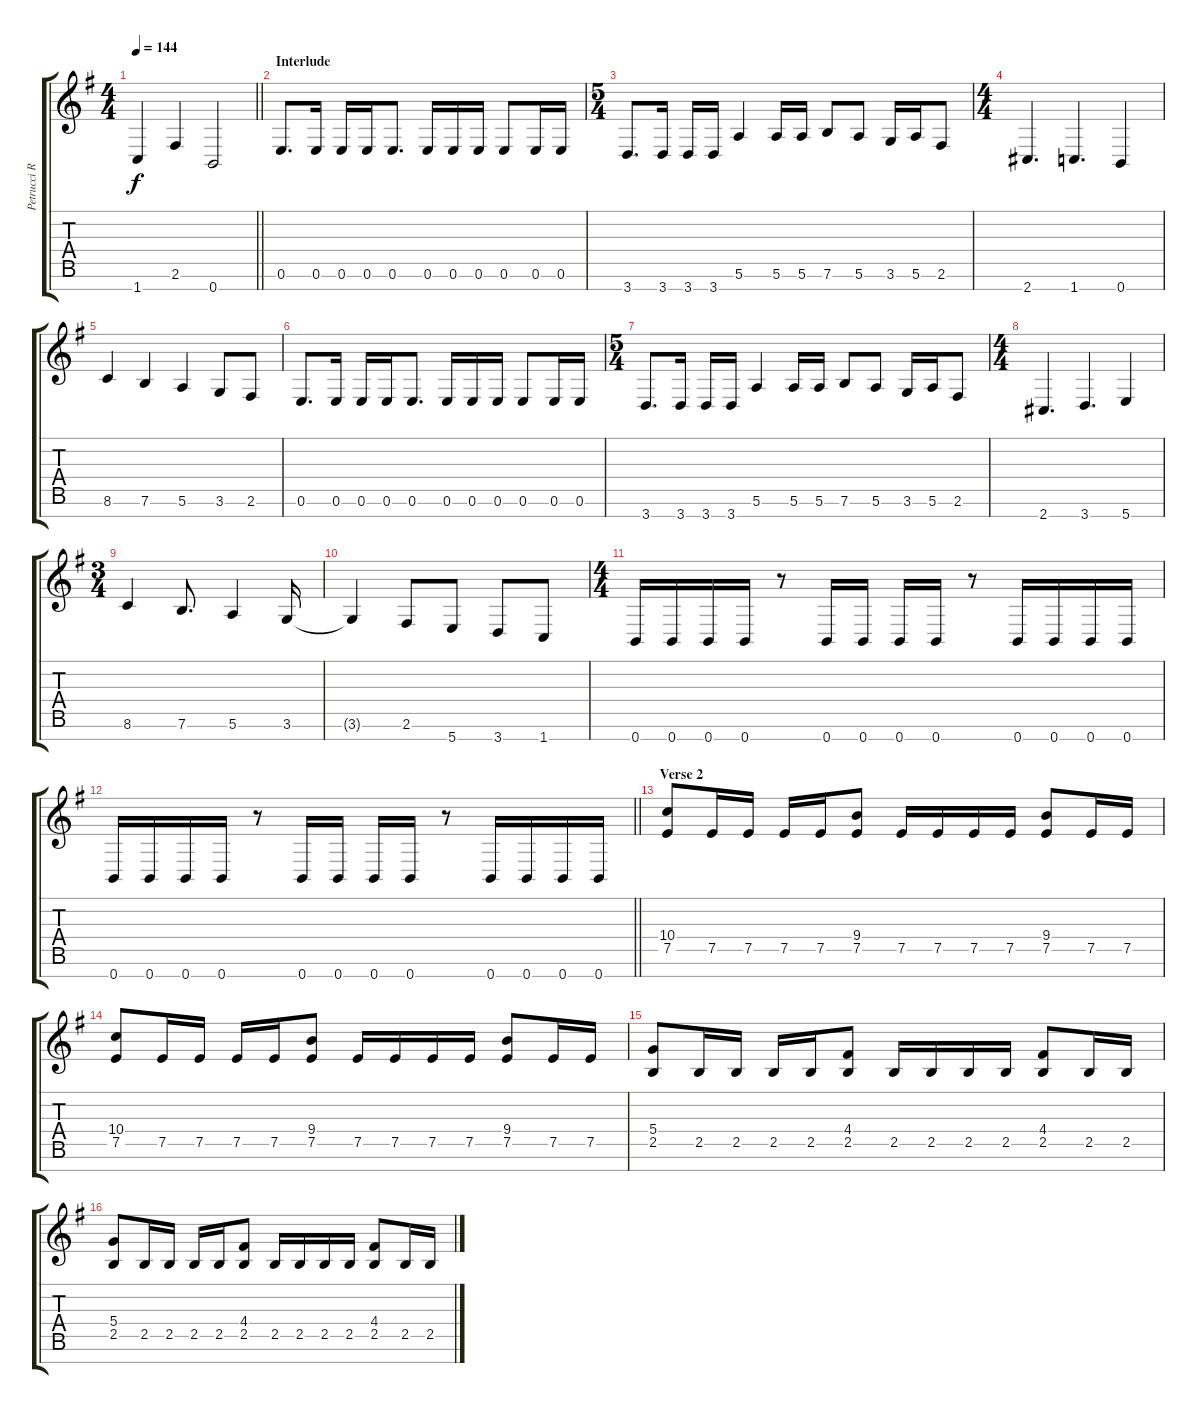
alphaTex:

\track ("Petrucci Rhythm" "Petrucci R") {instrument distortionguitar}
\staff {score tabs}
\tuning (E4 B3 G3 D3 A2 E2 B1) {hide}
\ts (4 4)
\tempo 144
\clef g2
\barLineRight lightlight
\ks eminor
1.7.4{dy f} 2.6.4 0.7.2 |
\section ("" "Interlude")
0.6.8{d} 0.6.16 0.6.16 0.6.16 0.6.8{d} 0.6.16 0.6.16 0.6.16 0.6.8 0.6.16 0.6.16 |
\ts (5 4)
3.7.8{d} 3.7.16 3.7.16 3.7.16 5.6.4 5.6.16 5.6.16 7.6.8 5.6.8 3.6.16 5.6.16 2.6.8 |
\ts (4 4)
2.7.4{d} 1.7.4{d} 0.7.4 |
8.6.4 7.6.4 5.6.4 3.6.8 2.6.8 |
0.6.8{d} 0.6.16 0.6.16 0.6.16 0.6.8{d} 0.6.16 0.6.16 0.6.16 0.6.8 0.6.16 0.6.16 |
\ts (5 4)
3.7.8{d} 3.7.16 3.7.16 3.7.16 5.6.4 5.6.16 5.6.16 7.6.8 5.6.8 3.6.16 5.6.16 2.6.8 |
\ts (4 4)
2.7.4{d} 3.7.4{d} 5.7.4 |
\ts (3 4)
8.6.4 7.6.8{d} 5.6.4 3.6.16 |
3.6{t}.4 2.6.8 5.7.8 3.7.8 1.7.8 |
\ts (4 4)
0.7.16 0.7.16 0.7.16 0.7.16 r.8 0.7.16 0.7.16 0.7.16 0.7.16 r.8 0.7.16 0.7.16 0.7.16 0.7.16 |
\barLineRight lightlight
0.7.16 0.7.16 0.7.16 0.7.16 r.8 0.7.16 0.7.16 0.7.16 0.7.16 r.8 0.7.16 0.7.16 0.7.16 0.7.16 |
\section ("" "Verse 2")
(10.4 7.5).8 7.5.16 7.5.16 7.5.16 7.5.16 (9.4 7.5).8 7.5.16 7.5.16 7.5.16 7.5.16 (9.4 7.5).8 7.5.16 7.5.16 |
(10.4 7.5).8 7.5.16 7.5.16 7.5.16 7.5.16 (9.4 7.5).8 7.5.16 7.5.16 7.5.16 7.5.16 (9.4 7.5).8 7.5.16 7.5.16 |
(5.4 2.5).8 2.5.16 2.5.16 2.5.16 2.5.16 (4.4 2.5).8 2.5.16 2.5.16 2.5.16 2.5.16 (4.4 2.5).8 2.5.16 2.5.16 |
(5.4 2.5).8 2.5.16 2.5.16 2.5.16 2.5.16 (4.4 2.5).8 2.5.16 2.5.16 2.5.16 2.5.16 (4.4 2.5).8 2.5.16 2.5.16
